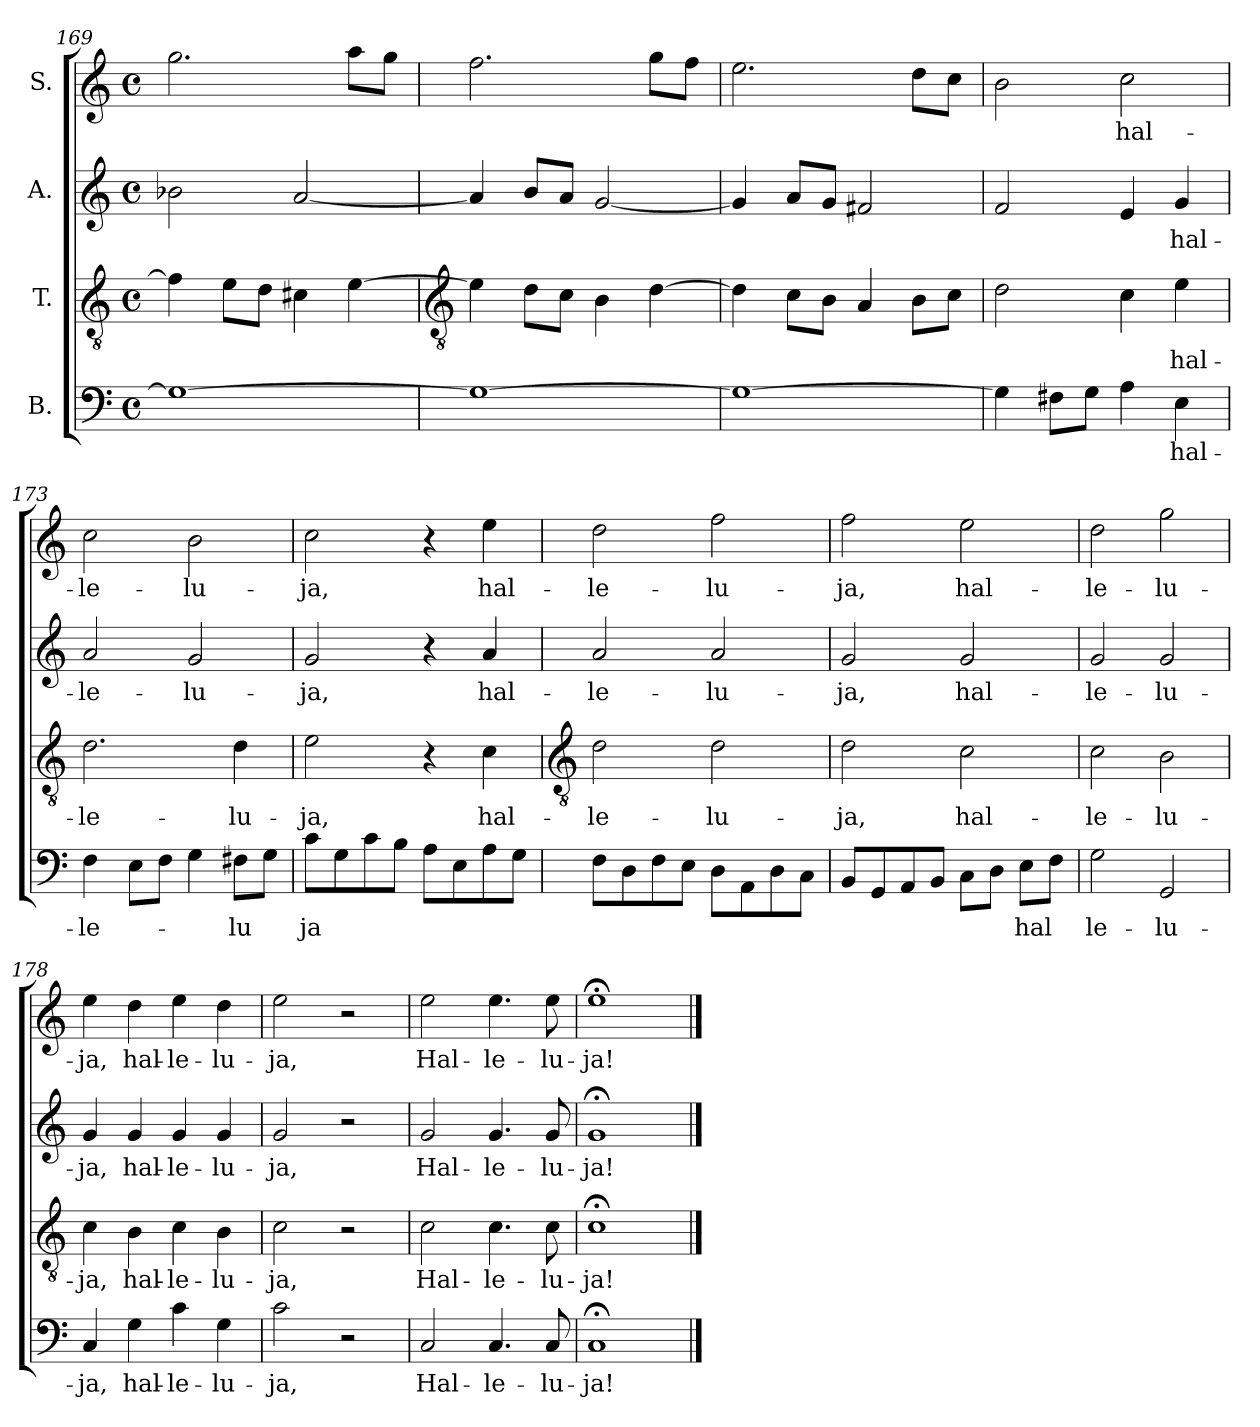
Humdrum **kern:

**kern	**text	**kern	**text	**kern	**text	**kern	**text
*part4	*part4	*part3	*part3	*part2	*part2	*part1	*part1
*staff4	*staff4	*staff3	*staff3	*staff2	*staff2	*staff1	*staff1
*I"B.	*	*I"T.	*	*I"A.	*	*I"S.	*
*clefF4	*	*clefGv2	*	*clefG2	*	*clefG2	*
*k[]	*	*k[]	*	*k[]	*	*k[]	*
*C:	*	*C:	*	*C:	*	*C:	*
*M4/4	*	*M4/4	*	*M4/4	*	*M4/4	*
*met(c)	*	*met(c)	*	*met(c)	*	*met(c)	*
=169	=169	=169	=169	=169	=169	=169	=169
1G_	.	4f]	.	2b-X	.	2.gg	.
.	.	8eL	.	.	.	.	.
.	.	8dJ	.	.	.	.	.
.	.	4c#X	.	[2a	.	.	.
.	.	[4e	.	.	.	8aaL	.
.	.	.	.	.	.	8ggJ	.
!!LO:LB:g=z
=170	=170	=170	=170	=170	=170	=170	=170
*	*	*clefGv2	*	*	*	*	*
1G_	.	4e]	.	4a]	.	2.ff	.
.	.	8dL	.	8bL	.	.	.
.	.	8cJ	.	8aJ	.	.	.
.	.	4B	.	[2g	.	.	.
.	.	[4d	.	.	.	8ggL	.
.	.	.	.	.	.	8ffJ	.
=171	=171	=171	=171	=171	=171	=171	=171
1G_	.	4d]	.	4g]	.	2.ee	.
.	.	8cL	.	8aL	.	.	.
.	.	8BJ	.	8gJ	.	.	.
.	.	4A	.	2f#X	.	.	.
.	.	8BL	.	.	.	8ddL	.
.	.	8cJ	.	.	.	8ccJ	.
=172	=172	=172	=172	=172	=172	=172	=172
4G]	.	2d	.	2f	.	2b	.
8F#XL	.	.	.	.	.	.	.
8GJ	.	.	.	.	.	.	.
!	!	!	!	!	!	!	!LO:LY:b
4A	.	4c	.	4e	.	2cc	hal-
!	!LO:LY:b	!	!LO:LY:b	!	!LO:LY:b	!	!
4E	hal-	4e	hal-	4g	hal-	.	.
=173	=173	=173	=173	=173	=173	=173	=173
!	!LO:LY:b	!	!LO:LY:b	!	!LO:LY:b	!	!LO:LY:b
4F	-le-	2.d	-le-	2a	-le-	2cc	-le-
8EL	.	.	.	.	.	.	.
8FJ	.	.	.	.	.	.	.
!	!	!	!	!	!LO:LY:b	!	!LO:LY:b
4G	.	.	.	2g	-lu-	2b	-lu-
!	!LO:LY:b	!	!LO:LY:b	!	!	!	!
8F#XL	-lu	4d	-lu-	.	.	.	.
8GJ	.	.	.	.	.	.	.
=174	=174	=174	=174	=174	=174	=174	=174
!	!LO:LY:b	!	!LO:LY:b	!	!LO:LY:b	!	!LO:LY:b
8cL	ja	2e	-ja,	2g	-ja,	2cc	-ja,
8G	.	.	.	.	.	.	.
8c	.	.	.	.	.	.	.
8BJ	.	.	.	.	.	.	.
8AL	.	4r	.	4r	.	4r	.
8E	.	.	.	.	.	.	.
!	!	!	!LO:LY:b	!	!LO:LY:b	!	!LO:LY:b
8A	.	4c	hal-	4a	hal-	4ee	hal-
8GJ	.	.	.	.	.	.	.
!!LO:LB:g=z
=175	=175	=175	=175	=175	=175	=175	=175
*	*	*clefGv2	*	*	*	*	*
!	!	!	!LO:LY:b	!	!LO:LY:b	!	!LO:LY:b
8FL	.	2d	-le-	2a	-le-	2dd	-le-
8D	.	.	.	.	.	.	.
8F	.	.	.	.	.	.	.
8EJ	.	.	.	.	.	.	.
!	!	!	!LO:LY:b	!	!LO:LY:b	!	!LO:LY:b
8D\L	.	2d	-lu-	2a	-lu-	2ff	-lu-
8AA\	.	.	.	.	.	.	.
8D\	.	.	.	.	.	.	.
8C\J	.	.	.	.	.	.	.
=176	=176	=176	=176	=176	=176	=176	=176
!	!	!	!LO:LY:b	!	!LO:LY:b	!	!LO:LY:b
8BBL	.	2d	-ja,	2g	-ja,	2ff	-ja,
8GG	.	.	.	.	.	.	.
8AA	.	.	.	.	.	.	.
8BBJ	.	.	.	.	.	.	.
!	!	!	!LO:LY:b	!	!LO:LY:b	!	!LO:LY:b
8C\L	.	2c	hal-	2g	hal-	2ee	hal-
8D\J	.	.	.	.	.	.	.
!	!LO:LY:b	!	!	!	!	!	!
8EL	hal	.	.	.	.	.	.
8FJ	.	.	.	.	.	.	.
=177	=177	=177	=177	=177	=177	=177	=177
!	!LO:LY:b	!	!LO:LY:b	!	!LO:LY:b	!	!LO:LY:b
2G	le-	2c	-le-	2g	-le-	2dd	-le-
!	!LO:LY:b	!	!LO:LY:b	!	!LO:LY:b	!	!LO:LY:b
2GG	-lu-	2B	-lu-	2g	-lu-	2gg	-lu-
=178	=178	=178	=178	=178	=178	=178	=178
!	!LO:LY:b	!	!LO:LY:b	!	!LO:LY:b	!	!LO:LY:b
4C	-ja,	4c	-ja,	4g	-ja,	4ee	-ja,
!	!LO:LY:b	!	!LO:LY:b	!	!LO:LY:b	!	!LO:LY:b
4G	hal-	4B	hal-	4g	hal-	4dd	hal-
!	!LO:LY:b	!	!LO:LY:b	!	!LO:LY:b	!	!LO:LY:b
4c	-le-	4c	-le-	4g	-le-	4ee	-le-
!	!LO:LY:b	!	!LO:LY:b	!	!LO:LY:b	!	!LO:LY:b
4G	-lu-	4B	-lu-	4g	-lu-	4dd	-lu-
=179	=179	=179	=179	=179	=179	=179	=179
!	!LO:LY:b	!	!LO:LY:b	!	!LO:LY:b	!	!LO:LY:b
2c	-ja,	2c	-ja,	2g	-ja,	2ee	-ja,
2r	.	2r	.	2r	.	2r	.
=180	=180	=180	=180	=180	=180	=180	=180
!	!LO:LY:b	!	!LO:LY:b	!	!LO:LY:b	!	!LO:LY:b
2C	Hal-	2c	Hal-	2g	Hal-	2ee	Hal-
!	!LO:LY:b	!	!LO:LY:b	!	!LO:LY:b	!	!LO:LY:b
4.C	-le-	4.c	-le-	4.g	-le-	4.ee	-le-
!	!LO:LY:b	!	!LO:LY:b	!	!LO:LY:b	!	!LO:LY:b
8C	-lu-	8c	-lu-	8g	-lu-	8ee	-lu-
=181	=181	=181	=181	=181	=181	=181	=181
!	!LO:LY:b	!	!LO:LY:b	!	!LO:LY:b	!	!LO:LY:b
1C;<	-ja!	1c;<	-ja!	1g;<	-ja!	1ee;<	-ja!
==	==	==	==	==	==	==	==
*-	*-	*-	*-	*-	*-	*-	*-
